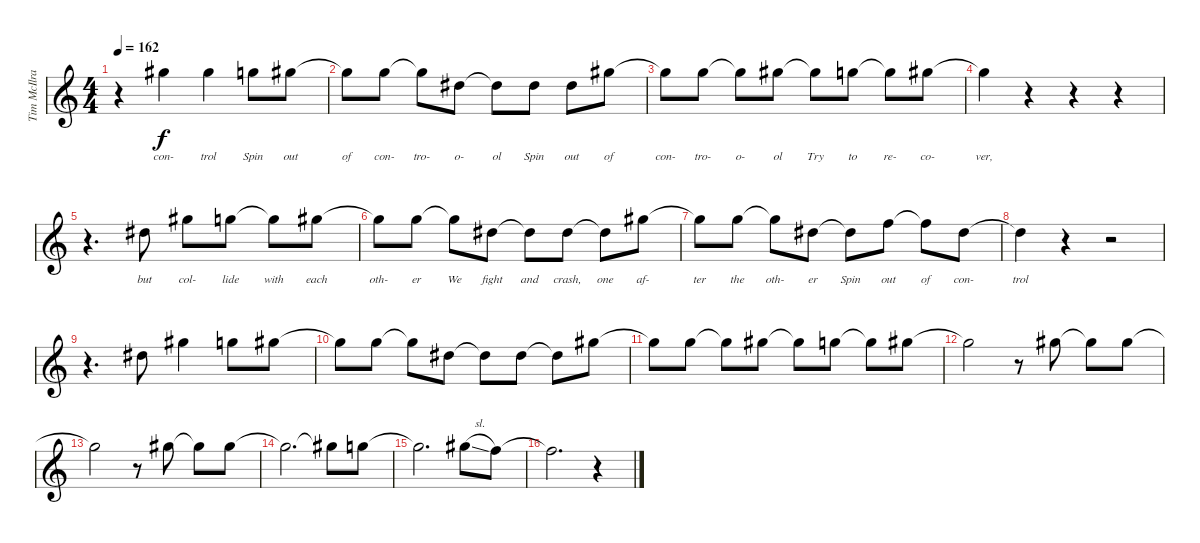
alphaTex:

\track ("Tim McIlrath - Vocals" "Tim McIlra") {instrument distortionguitar}
\staff {score}
\tuning (E4 B3 G3 D3 A2 E2) {hide}
\ts (4 4)
\tempo 162
\clef g2
\ks c
r.4{dy f} 9.2.4{lyrics (0 "con-") lyrics (1 "") lyrics (2 "") lyrics (3 "") lyrics (4 "")} 9.2.4{lyrics (0 "trol") lyrics (1 "") lyrics (2 "") lyrics (3 "") lyrics (4 "")} 8.2.8{lyrics (0 "Spin") lyrics (1 "") lyrics (2 "") lyrics (3 "") lyrics (4 "")} 9.2.8{lyrics (0 "out") lyrics (1 "") lyrics (2 "") lyrics (3 "") lyrics (4 "")} |
9.2{t}.8{lyrics (0 "of") lyrics (1 "") lyrics (2 "") lyrics (3 "") lyrics (4 "")} 8.2.8{lyrics (0 "con-") lyrics (1 "") lyrics (2 "") lyrics (3 "") lyrics (4 "")} 8.2{t}.8{lyrics (0 "tro-") lyrics (1 "") lyrics (2 "") lyrics (3 "") lyrics (4 "")} 4.2.8{lyrics (0 "o-") lyrics (1 "") lyrics (2 "") lyrics (3 "") lyrics (4 "")} 4.2{t}.8{lyrics (0 "ol") lyrics (1 "") lyrics (2 "") lyrics (3 "") lyrics (4 "")} 4.2.8{lyrics (0 "Spin") lyrics (1 "") lyrics (2 "") lyrics (3 "") lyrics (4 "")} 4.2.8{lyrics (0 "out") lyrics (1 "") lyrics (2 "") lyrics (3 "") lyrics (4 "")} 9.2.8{lyrics (0 "of") lyrics (1 "") lyrics (2 "") lyrics (3 "") lyrics (4 "")} |
9.2{t}.8{lyrics (0 "con-") lyrics (1 "") lyrics (2 "") lyrics (3 "") lyrics (4 "")} 8.2.8{lyrics (0 "tro-") lyrics (1 "") lyrics (2 "") lyrics (3 "") lyrics (4 "")} 8.2{t}.8{lyrics (0 "o-") lyrics (1 "") lyrics (2 "") lyrics (3 "") lyrics (4 "")} 9.2.8{lyrics (0 "ol") lyrics (1 "") lyrics (2 "") lyrics (3 "") lyrics (4 "")} 9.2{t}.8{lyrics (0 "Try") lyrics (1 "") lyrics (2 "") lyrics (3 "") lyrics (4 "")} 8.2.8{lyrics (0 "to") lyrics (1 "") lyrics (2 "") lyrics (3 "") lyrics (4 "")} 8.2{t}.8{lyrics (0 "re-") lyrics (1 "") lyrics (2 "") lyrics (3 "") lyrics (4 "")} 9.2.8{lyrics (0 "co-") lyrics (1 "") lyrics (2 "") lyrics (3 "") lyrics (4 "")} |
9.2{t}.4{lyrics (0 "ver,") lyrics (1 "") lyrics (2 "") lyrics (3 "") lyrics (4 "")} r.4 r.4 r.4 |
r.4{d} 4.2.8{lyrics (0 "but") lyrics (1 "") lyrics (2 "") lyrics (3 "") lyrics (4 "")} 9.2.8{lyrics (0 "col-") lyrics (1 "") lyrics (2 "") lyrics (3 "") lyrics (4 "")} 8.2.8{lyrics (0 "lide") lyrics (1 "") lyrics (2 "") lyrics (3 "") lyrics (4 "")} 8.2{t}.8{lyrics (0 "with") lyrics (1 "") lyrics (2 "") lyrics (3 "") lyrics (4 "")} 9.2.8{lyrics (0 "each") lyrics (1 "") lyrics (2 "") lyrics (3 "") lyrics (4 "")} |
9.2{t}.8{lyrics (0 "oth-") lyrics (1 "") lyrics (2 "") lyrics (3 "") lyrics (4 "")} 8.2.8{lyrics (0 "er") lyrics (1 "") lyrics (2 "") lyrics (3 "") lyrics (4 "")} 8.2{t}.8{lyrics (0 "We") lyrics (1 "") lyrics (2 "") lyrics (3 "") lyrics (4 "")} 4.2.8{lyrics (0 "fight") lyrics (1 "") lyrics (2 "") lyrics (3 "") lyrics (4 "")} 4.2{t}.8{lyrics (0 "and") lyrics (1 "") lyrics (2 "") lyrics (3 "") lyrics (4 "")} 4.2.8{lyrics (0 "crash,") lyrics (1 "") lyrics (2 "") lyrics (3 "") lyrics (4 "")} 4.2{t}.8{lyrics (0 "one") lyrics (1 "") lyrics (2 "") lyrics (3 "") lyrics (4 "")} 9.2.8{lyrics (0 "af-") lyrics (1 "") lyrics (2 "") lyrics (3 "") lyrics (4 "")} |
9.2{t}.8{lyrics (0 "ter") lyrics (1 "") lyrics (2 "") lyrics (3 "") lyrics (4 "")} 8.2.8{lyrics (0 "the") lyrics (1 "") lyrics (2 "") lyrics (3 "") lyrics (4 "")} 8.2{t}.8{lyrics (0 "oth-") lyrics (1 "") lyrics (2 "") lyrics (3 "") lyrics (4 "")} 4.2.8{lyrics (0 "er") lyrics (1 "") lyrics (2 "") lyrics (3 "") lyrics (4 "")} 4.2{t}.8{lyrics (0 "Spin") lyrics (1 "") lyrics (2 "") lyrics (3 "") lyrics (4 "")} 6.2.8{lyrics (0 "out") lyrics (1 "") lyrics (2 "") lyrics (3 "") lyrics (4 "")} 6.2{t}.8{lyrics (0 "of") lyrics (1 "") lyrics (2 "") lyrics (3 "") lyrics (4 "")} 4.2.8{lyrics (0 "con-") lyrics (1 "") lyrics (2 "") lyrics (3 "") lyrics (4 "")} |
4.2{t}.4{lyrics (0 "trol") lyrics (1 "") lyrics (2 "") lyrics (3 "") lyrics (4 "")} r.4 r.2 |
r.4{d} 4.2.8 9.2.4 8.2.8 9.2.8 |
9.2{t}.8 8.2.8 8.2{t}.8 4.2.8 4.2{t}.8 4.2.8 4.2{t}.8 9.2.8 |
9.2{t}.8 8.2.8 8.2{t}.8 9.2.8 9.2{t}.8 8.2.8 8.2{t}.8 9.2.8 |
9.2{t}.2 r.8 9.2.8 9.2{t}.8 9.2.8 |
9.2{t}.2 r.8 9.2.8 9.2{t}.8 9.2.8 |
9.2{t}.2{d} 9.2{t}.8 8.2.8 |
8.2{t}.2{d} 9.2{sl}.8 6.2.8 |
6.2{t}.2{d} r.4
